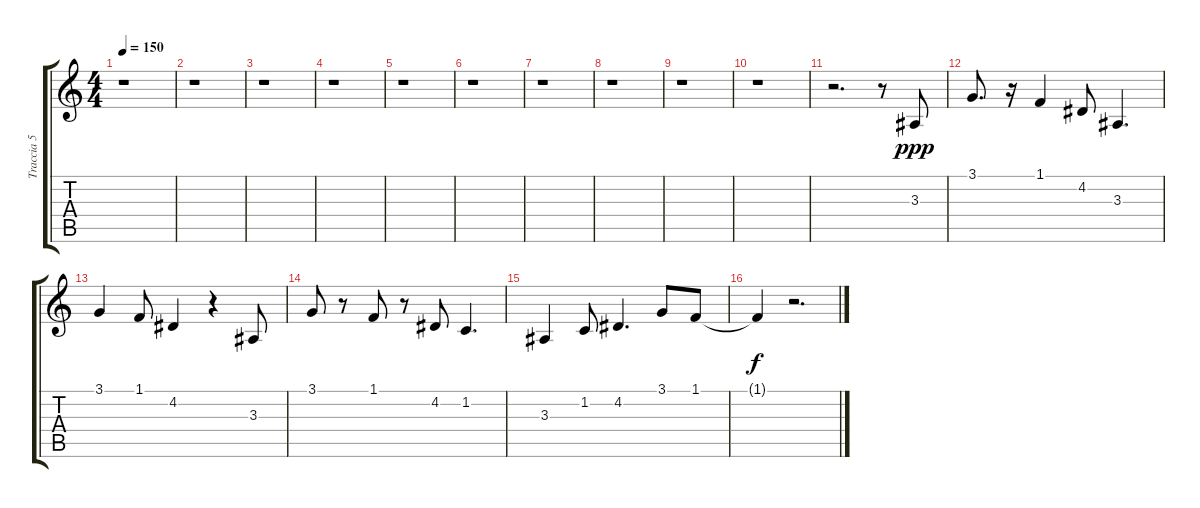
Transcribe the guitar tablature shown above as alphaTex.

\track ("Traccia 5" "Traccia 5") {instrument choiraahs}
\staff {score tabs}
\tuning (E4 B3 G3 D3 A2 E2) {hide}
\ts (4 4)
\tempo 150
\clef g2
\ks c
r.1{dy ppp} |
r.1 |
r.1 |
r.1 |
r.1 |
r.1 |
r.1 |
r.1 |
r.1 |
r.1 |
r.2{d} r.8 3.3.8 |
3.1.8{d} r.16 1.1.4 4.2.8 3.3.4{d} |
3.1.4 1.1.8 4.2.4 r.4 3.3.8 |
3.1.8 r.8 1.1.8 r.8 4.2.8 1.2.4{d} |
3.3.4 1.2.8 4.2.4{d} 3.1.8 1.1.8 |
1.1{t}.4{dy f} r.2{d}
